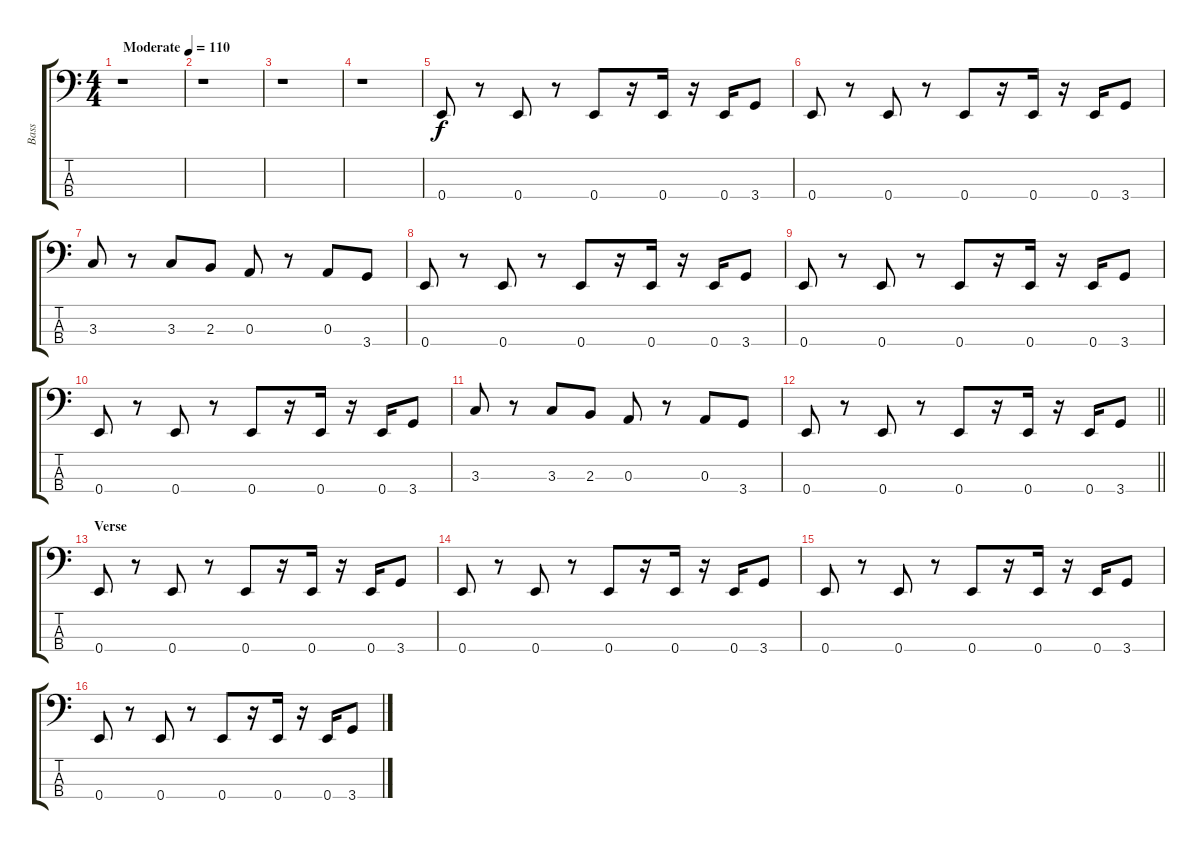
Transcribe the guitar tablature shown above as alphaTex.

\track ("Bass" "Bass") {instrument electricbassfinger}
\staff {score tabs}
\tuning (G2 D2 A1 E1) {hide}
\ts (4 4)
\tempo (110 "Moderate")
\clef f4
\ks c
r.1{dy f instrument electricbassfinger} |
r.1 |
r.1 |
r.1 |
0.4.8 r.8 0.4.8 r.8 0.4.8 r.16 0.4.16 r.16 0.4.16 3.4.8 |
0.4.8 r.8 0.4.8 r.8 0.4.8 r.16 0.4.16 r.16 0.4.16 3.4.8 |
3.3.8 r.8 3.3.8 2.3.8 0.3.8 r.8 0.3.8 3.4.8 |
0.4.8 r.8 0.4.8 r.8 0.4.8 r.16 0.4.16 r.16 0.4.16 3.4.8 |
0.4.8 r.8 0.4.8 r.8 0.4.8 r.16 0.4.16 r.16 0.4.16 3.4.8 |
0.4.8 r.8 0.4.8 r.8 0.4.8 r.16 0.4.16 r.16 0.4.16 3.4.8 |
3.3.8 r.8 3.3.8 2.3.8 0.3.8 r.8 0.3.8 3.4.8 |
\barLineRight lightlight
0.4.8 r.8 0.4.8 r.8 0.4.8 r.16 0.4.16 r.16 0.4.16 3.4.8 |
\section ("" "Verse")
0.4.8 r.8 0.4.8 r.8 0.4.8 r.16 0.4.16 r.16 0.4.16 3.4.8 |
0.4.8 r.8 0.4.8 r.8 0.4.8 r.16 0.4.16 r.16 0.4.16 3.4.8 |
0.4.8 r.8 0.4.8 r.8 0.4.8 r.16 0.4.16 r.16 0.4.16 3.4.8 |
0.4.8 r.8 0.4.8 r.8 0.4.8 r.16 0.4.16 r.16 0.4.16 3.4.8
